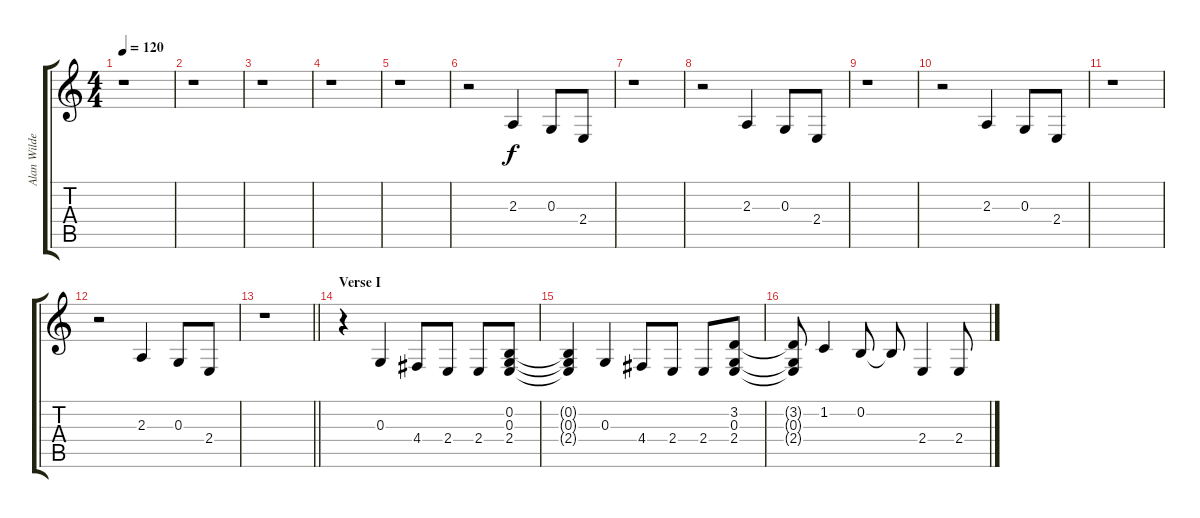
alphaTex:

\track ("Alan Wilder - Backup Synth" "Alan Wilde") {instrument electricpiano2}
\staff {score tabs}
\tuning (E4 B3 G3 D3 A2 E2) {hide}
\ts (4 4)
\tempo 120
\clef g2
\ks c
r.1{dy f} |
r.1 |
r.1 |
r.1 |
r.1 |
r.2{instrument synthbrass1} 2.3.4 0.3.8 2.4.8 |
r.1 |
r.2 2.3.4 0.3.8 2.4.8 |
r.1 |
r.2 2.3.4 0.3.8 2.4.8 |
r.1 |
r.2 2.3.4 0.3.8 2.4.8 |
\barLineRight lightlight
r.1 |
\section ("" "Verse I")
r.4{instrument electricpiano2} 0.3.4 4.4.8 2.4.8 2.4.8 (0.2 0.3 2.4).8 |
(0.2{t} 0.3{t} 2.4{t}).4 0.3.4 4.4.8 2.4.8 2.4.8 (3.2 0.3 2.4).8 |
(3.2{t} 0.3{t} 2.4{t}).8 1.2.4 0.2.8 0.2{t}.8 2.4.4 2.4.8
